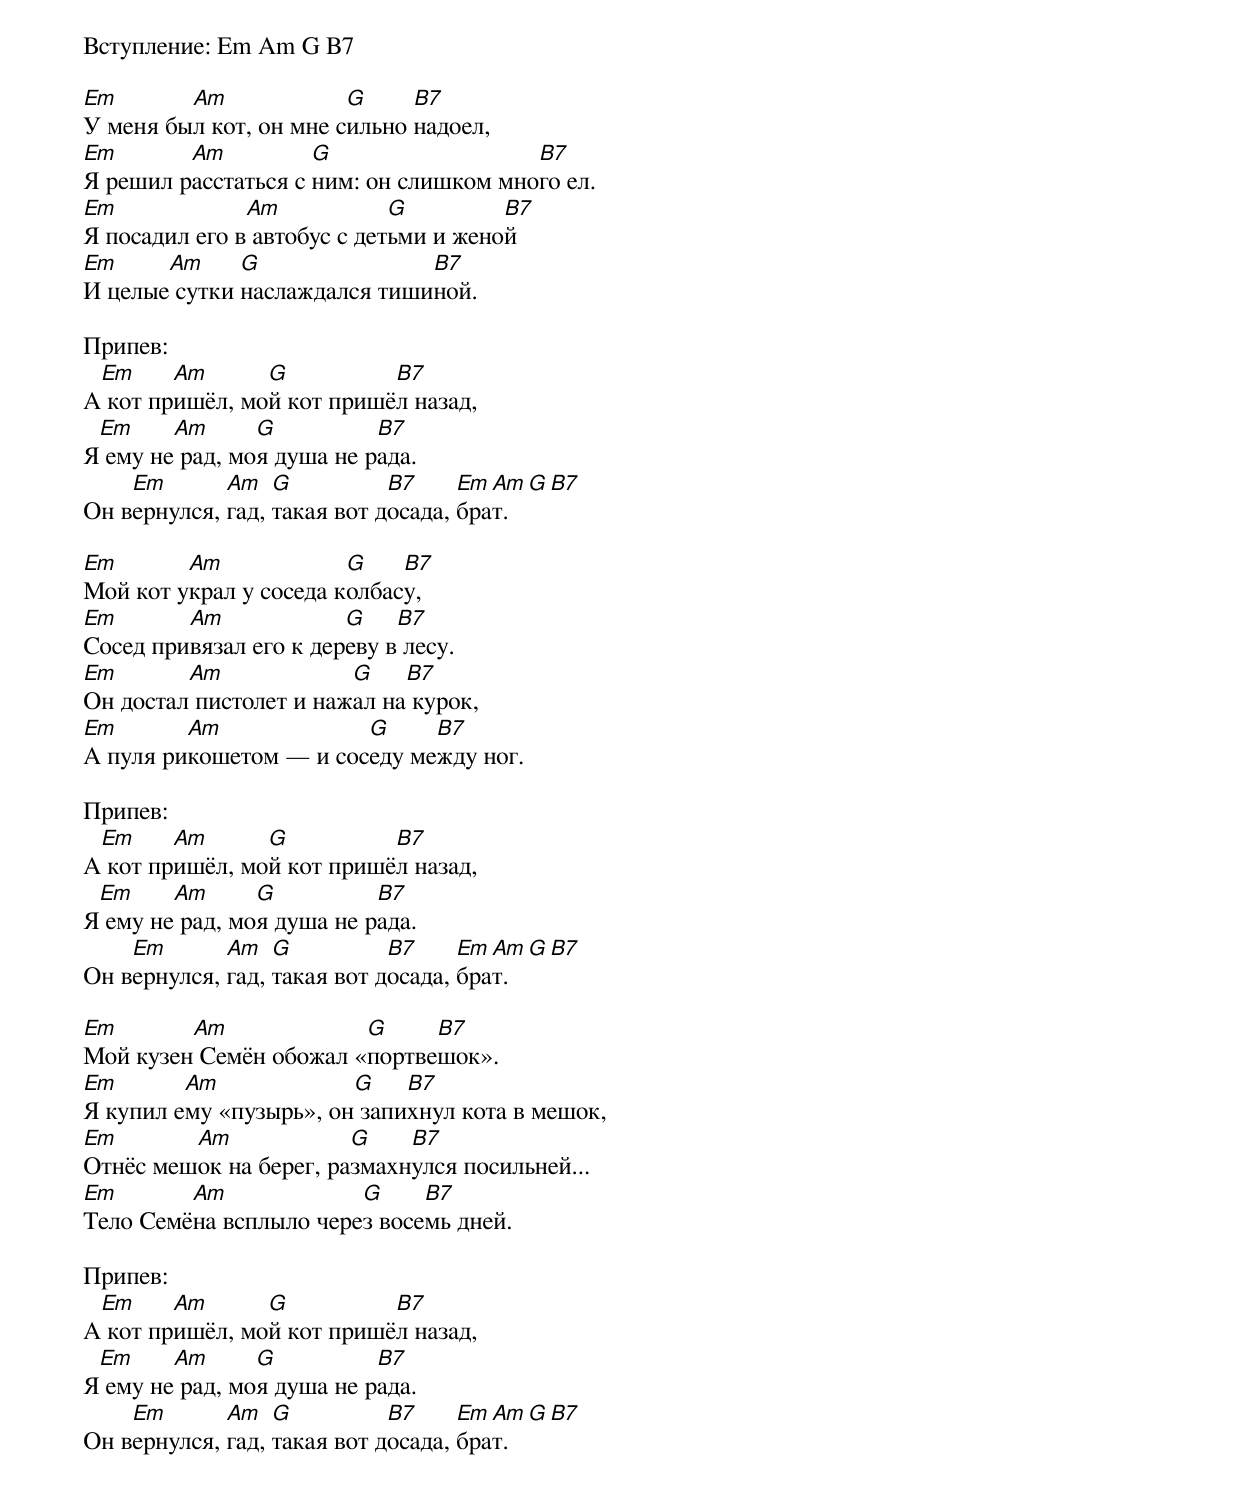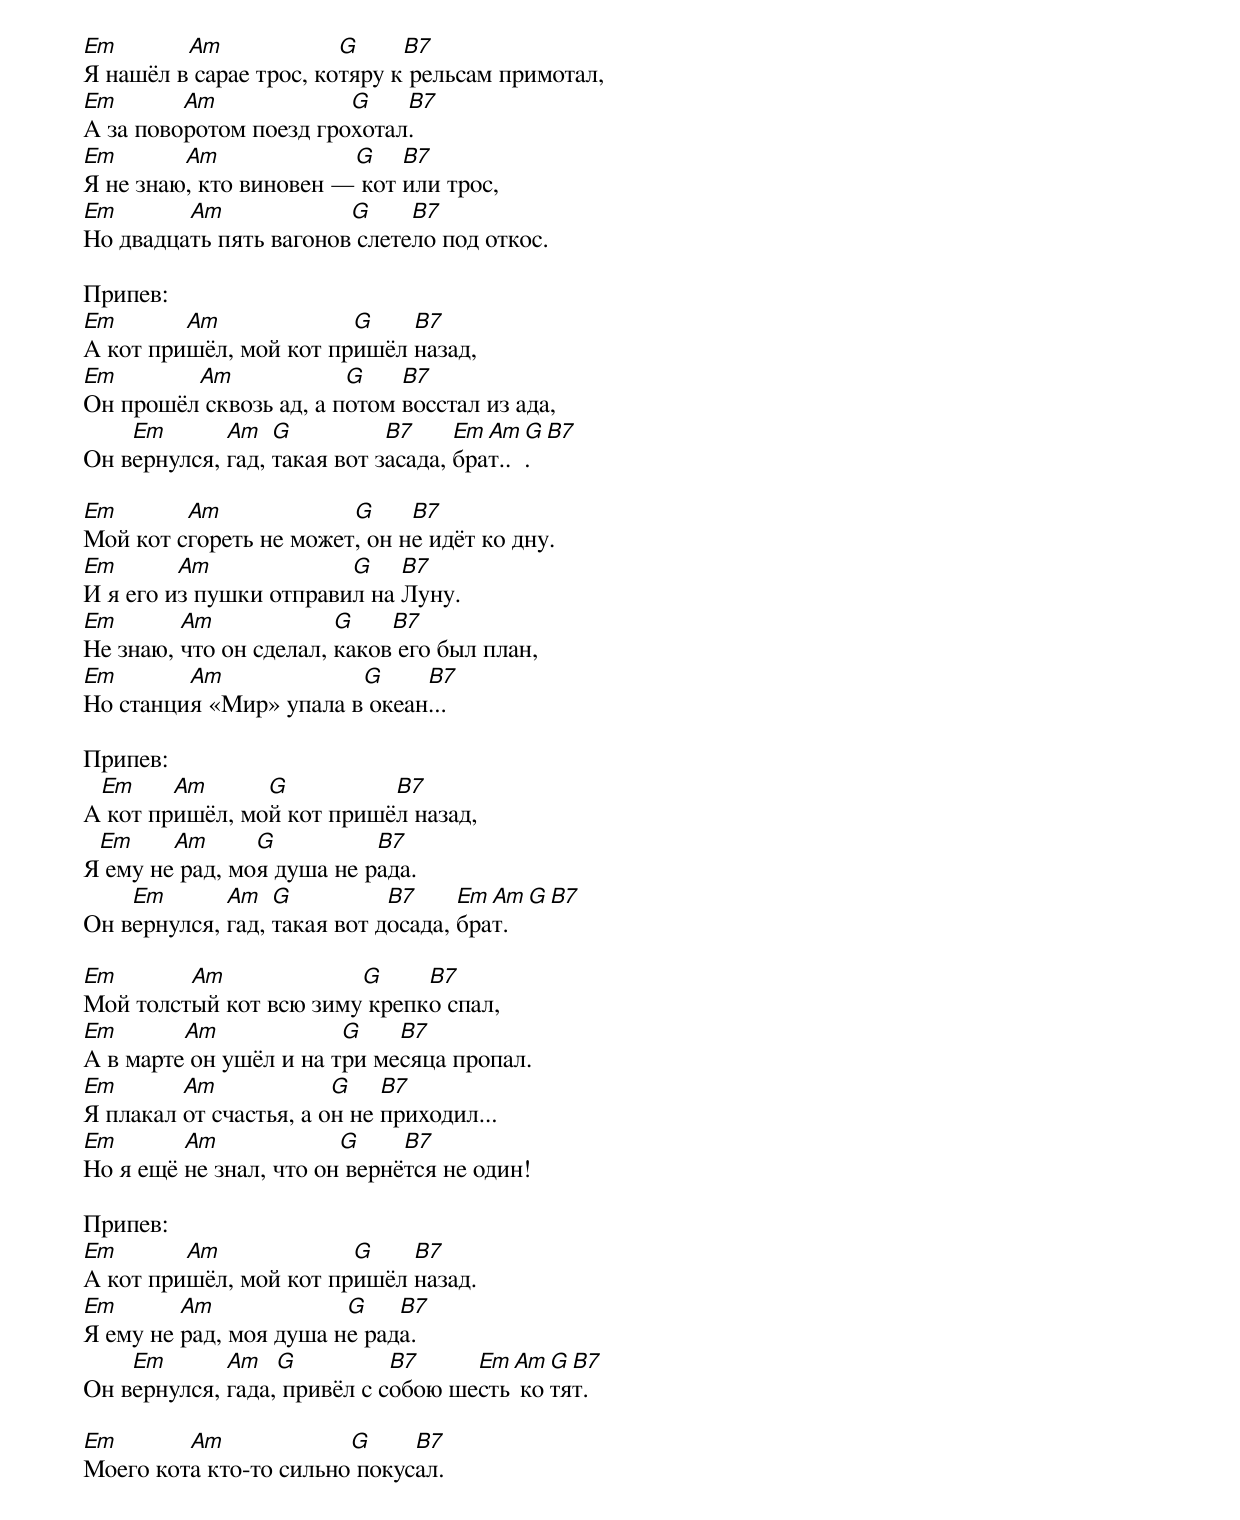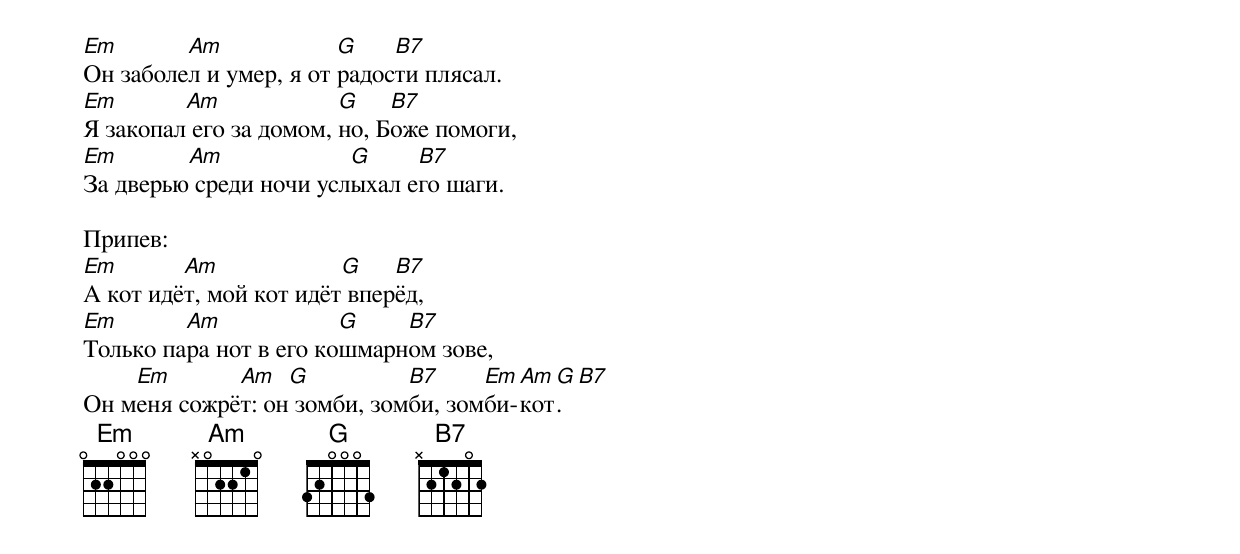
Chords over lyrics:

Вступление: Em Am G B7

Em       Am             G     B7
У меня был кот, он мне сильно надоел,
Em       Am          G                  B7
Я решил расстаться с ним: он слишком много ел.
Em             Am            G         B7
Я посадил его в автобус с детьми и женой
Em     Am     G               B7
И целые сутки наслаждался тишиной.

Припев:
 Em     Am      G          B7
А кот пришёл, мой кот пришёл назад,
 Em     Am      G          B7
Я ему не рад, моя душа не рада.
    Em       Am   G          B7     Em Am G B7
Он вернулся, гад, такая вот досада, брат.

Em       Am             G    B7
Мой кот украл у соседа колбасу,
Em       Am             G    B7
Сосед привязал его к дереву в лесу.
Em       Am             G    B7
Он достал пистолет и нажал на курок,
Em       Am             G     B7
А пуля рикошетом — и соседу между ног.

Припев:
 Em     Am      G          B7
А кот пришёл, мой кот пришёл назад,
 Em     Am      G          B7
Я ему не рад, моя душа не рада.
    Em       Am   G          B7     Em Am G B7
Он вернулся, гад, такая вот досада, брат.

Em       Am             G     B7
Мой кузен Семён обожал «портвешок».
Em       Am             G    B7
Я купил ему «пузырь», он запихнул кота в мешок,
Em       Am             G    B7
Отнёс мешок на берег, размахнулся посильней...
Em       Am             G     B7
Тело Семёна всплыло через восемь дней.

Припев:
 Em     Am      G          B7
А кот пришёл, мой кот пришёл назад,
 Em     Am      G          B7
Я ему не рад, моя душа не рада.
    Em       Am   G          B7     Em Am G B7
Он вернулся, гад, такая вот досада, брат.

Em       Am             G     B7
Я нашёл в сарае трос, котяру к рельсам примотал,
Em       Am             G    B7
А за поворотом поезд грохотал.
Em       Am             G    B7
Я не знаю, кто виновен — кот или трос,
Em       Am             G     B7
Но двадцать пять вагонов слетело под откос.

Припев:
Em       Am             G    B7
А кот пришёл, мой кот пришёл назад,
Em       Am             G    B7
Он прошёл сквозь ад, а потом восстал из ада,
    Em       Am   G          B7     Em Am G B7
Он вернулся, гад, такая вот засада, брат...

Em       Am             G     B7
Мой кот сгореть не может, он не идёт ко дну.
Em       Am             G    B7
И я его из пушки отправил на Луну.
Em       Am             G    B7
Не знаю, что он сделал, каков его был план,
Em       Am             G     B7
Но станция «Мир» упала в океан...

Припев:
 Em     Am      G          B7
А кот пришёл, мой кот пришёл назад,
 Em     Am      G          B7
Я ему не рад, моя душа не рада.
    Em       Am   G          B7     Em Am G B7
Он вернулся, гад, такая вот досада, брат.

Em       Am             G     B7
Мой толстый кот всю зиму крепко спал,
Em       Am             G    B7
А в марте он ушёл и на три месяца пропал.
Em       Am             G    B7
Я плакал от счастья, а он не приходил...
Em       Am             G     B7
Но я ещё не знал, что он вернётся не один!

Припев:
Em       Am             G    B7
А кот пришёл, мой кот пришёл назад.
Em       Am             G    B7
Я ему не рад, моя душа не рада.
    Em       Am   G          B7     Em Am G B7
Он вернулся, гада, привёл с собою шесть котят.

Em       Am             G     B7
Моего кота кто-то сильно покусал.
Em       Am             G    B7
Он заболел и умер, я от радости плясал.
Em       Am             G    B7
Я закопал его за домом, но, Боже помоги,
Em       Am             G     B7
За дверью среди ночи услыхал его шаги.

Припев:
Em       Am             G    B7
А кот идёт, мой кот идёт вперёд,
Em       Am             G    B7
Только пара нот в его кошмарном зове,
    Em       Am   G          B7     Em Am G B7
Он меня сожрёт: он зомби, зомби, зомби-кот.
